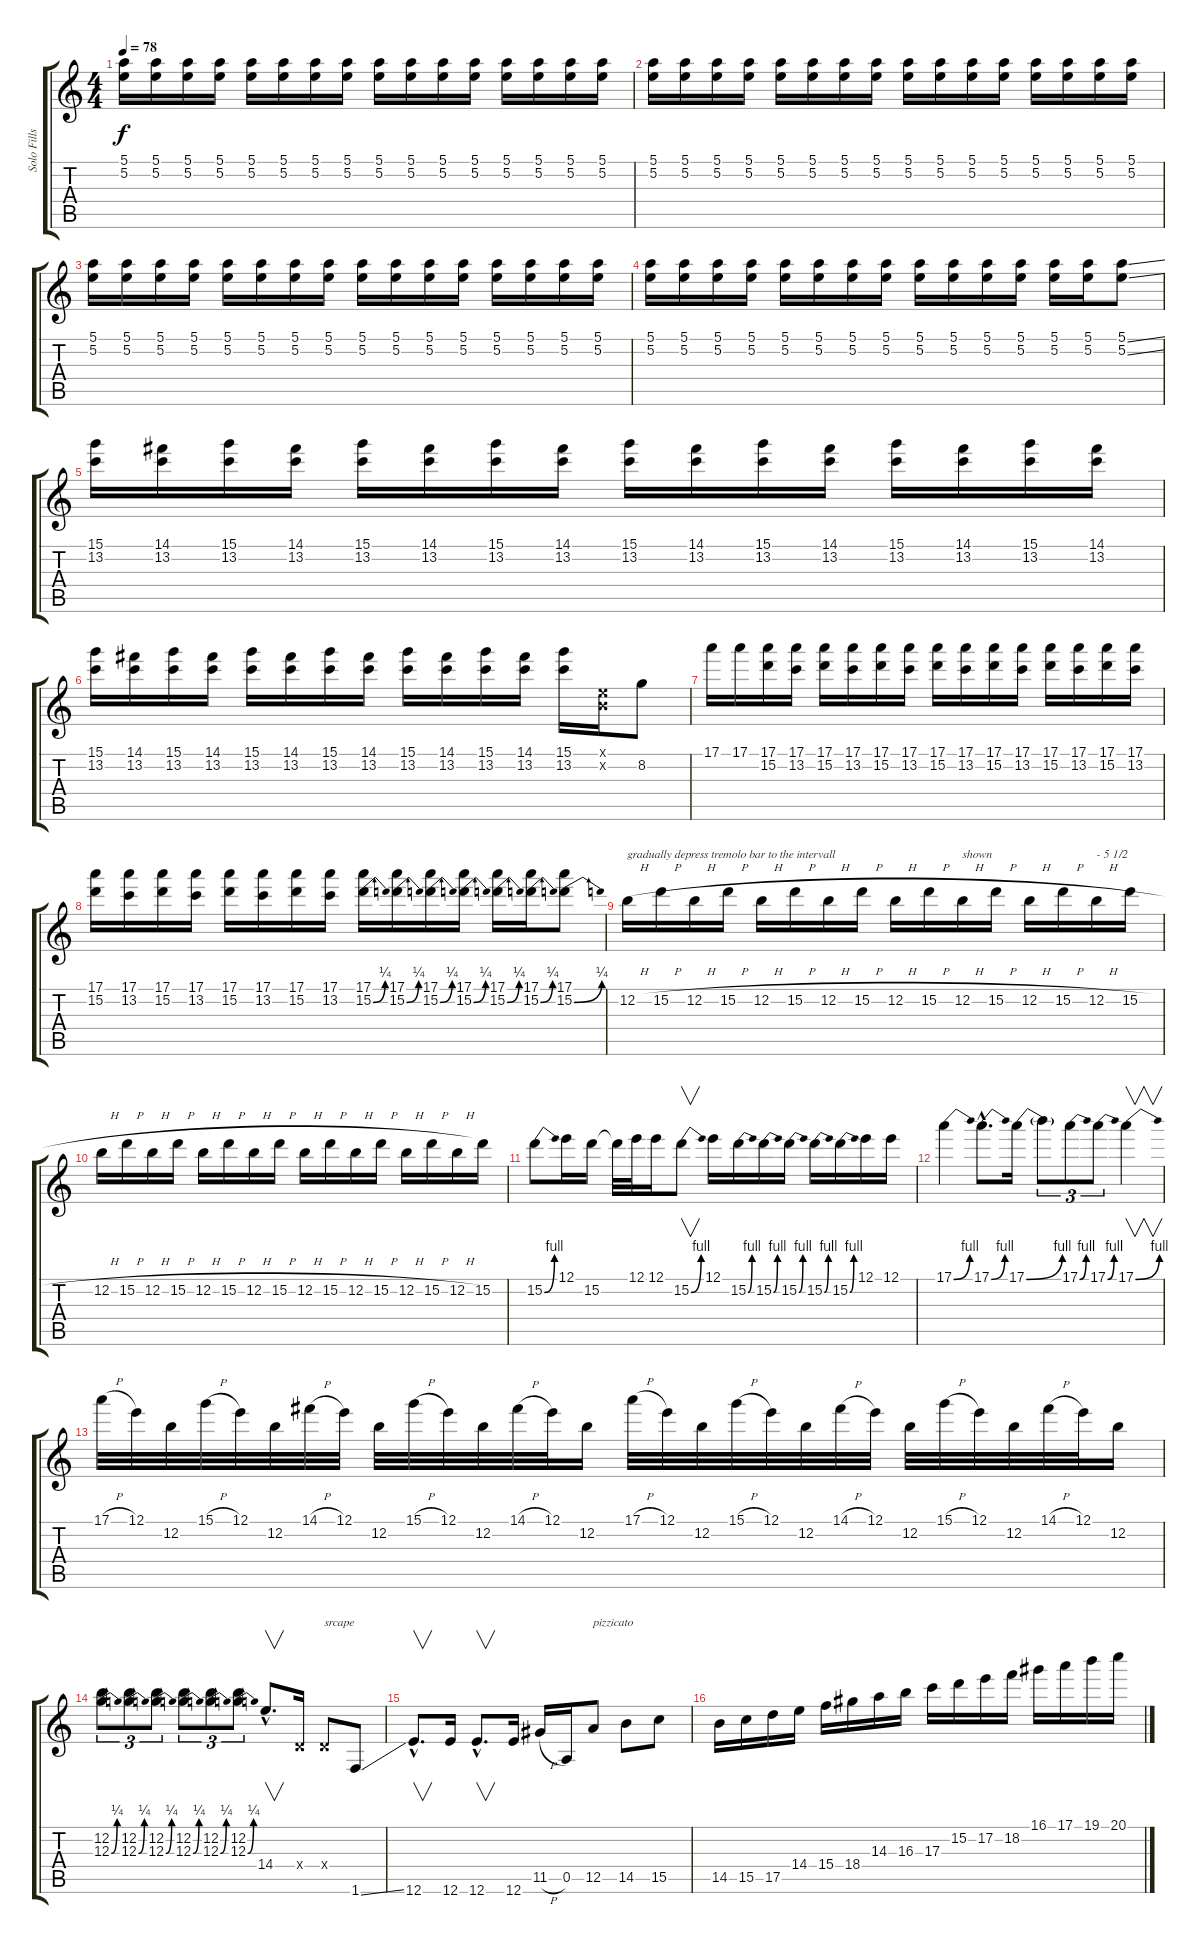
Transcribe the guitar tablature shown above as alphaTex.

\track ("Solo Fills and Guitar Solo" "Solo Fills") {instrument distortionguitar}
\staff {score tabs}
\tuning (E4 B3 G3 D3 A2 E2) {hide}
\ts (4 4)
\tempo 78
\clef g2
\ks c
(5.1 5.2).16{dy f} (5.1 5.2).16 (5.1 5.2).16 (5.1 5.2).16 (5.1 5.2).16 (5.1 5.2).16 (5.1 5.2).16 (5.1 5.2).16 (5.1 5.2).16 (5.1 5.2).16 (5.1 5.2).16 (5.1 5.2).16 (5.1 5.2).16 (5.1 5.2).16 (5.1 5.2).16 (5.1 5.2).16 |
(5.1 5.2).16 (5.1 5.2).16 (5.1 5.2).16 (5.1 5.2).16 (5.1 5.2).16 (5.1 5.2).16 (5.1 5.2).16 (5.1 5.2).16 (5.1 5.2).16 (5.1 5.2).16 (5.1 5.2).16 (5.1 5.2).16 (5.1 5.2).16 (5.1 5.2).16 (5.1 5.2).16 (5.1 5.2).16 |
(5.1 5.2).16 (5.1 5.2).16 (5.1 5.2).16 (5.1 5.2).16 (5.1 5.2).16 (5.1 5.2).16 (5.1 5.2).16 (5.1 5.2).16 (5.1 5.2).16 (5.1 5.2).16 (5.1 5.2).16 (5.1 5.2).16 (5.1 5.2).16 (5.1 5.2).16 (5.1 5.2).16 (5.1 5.2).16 |
(5.1 5.2).16 (5.1 5.2).16 (5.1 5.2).16 (5.1 5.2).16 (5.1 5.2).16 (5.1 5.2).16 (5.1 5.2).16 (5.1 5.2).16 (5.1 5.2).16 (5.1 5.2).16 (5.1 5.2).16 (5.1 5.2).16 (5.1 5.2).16 (5.1 5.2).16 (5.1{ss} 5.2{ss}).8 |
(15.1 13.2).16 (14.1 13.2).16 (15.1 13.2).16 (14.1 13.2).16 (15.1 13.2).16 (14.1 13.2).16 (15.1 13.2).16 (14.1 13.2).16 (15.1 13.2).16 (14.1 13.2).16 (15.1 13.2).16 (14.1 13.2).16 (15.1 13.2).16 (14.1 13.2).16 (15.1 13.2).16 (14.1 13.2).16 |
(15.1 13.2).16 (14.1 13.2).16 (15.1 13.2).16 (14.1 13.2).16 (15.1 13.2).16 (14.1 13.2).16 (15.1 13.2).16 (14.1 13.2).16 (15.1 13.2).16 (14.1 13.2).16 (15.1 13.2).16 (14.1 13.2).16 (15.1 13.2).16 (0.1{x} 0.2{x}).16 8.2.8 |
17.1.16 17.1.16 (17.1 15.2).16 (17.1 13.2).16 (17.1 15.2).16 (17.1 13.2).16 (17.1 15.2).16 (17.1 13.2).16 (17.1 15.2).16 (17.1 13.2).16 (17.1 15.2).16 (17.1 13.2).16 (17.1 15.2).16 (17.1 13.2).16 (17.1 15.2).16 (17.1 13.2).16 |
(17.1 15.2).16 (17.1 13.2).16 (17.1 15.2).16 (17.1 13.2).16 (17.1 15.2).16 (17.1 13.2).16 (17.1 15.2).16 (17.1 13.2).16 (17.1 15.2{be (bend 0 0 60 1)}).16 (17.1 15.2{be (bend 0 0 60 1)}).16 (17.1 15.2{be (bend 0 0 60 1)}).16 (17.1 15.2{be (bend 0 0 60 1)}).16 (17.1 15.2{be (bend 0 0 60 1)}).16 (17.1 15.2{be (bend 0 0 60 1)}).16 (17.1 15.2{be (bend 0 0 60 1)}).8 |
12.2{h}.16{txt "gradually depress tremolo bar to the intervall"} 15.2{h}.16 12.2{h}.16 15.2{h}.16 12.2{h}.16 15.2{h}.16 12.2{h}.16 15.2{h}.16 12.2{h}.16 15.2{h}.16 12.2{h}.16{txt "shown"} 15.2{h}.16 12.2{h}.16 15.2{h}.16 12.2{h}.16{txt "- 5 1/2"} 15.2{h}.16 |
12.2{h}.16 15.2{h}.16 12.2{h}.16 15.2{h}.16 12.2{h}.16 15.2{h}.16 12.2{h}.16 15.2{h}.16 12.2{h}.16 15.2{h}.16 12.2{h}.16 15.2{h}.16 12.2{h}.16 15.2{h}.16 12.2{h}.16 15.2.16 |
15.2{be (bend 0 0 60 4)}.8 12.1.16 15.2.16 15.2{t}.32 12.1.32 12.1.16 15.2{be (bend 0 0 60 4)}.8{v} 12.1.16 15.2{be (bend 0 0 60 4)}.16 15.2{be (bend 0 0 60 4)}.16 15.2{be (bend 0 0 60 4)}.16 15.2{be (bend 0 0 60 4)}.16 15.2{be (bend 0 0 60 4)}.16 12.1.16 12.1.16 |
17.1{be (bend 0 0 60 4)}.4 17.1{be (bend 0 0 60 4) hac}.8{d} 17.1{be (bend 0 0 60 4)}.16 17.1{t}.8{tu (3 2)} 17.1{be (bend 0 0 60 4)}.8{tu (3 2)} 17.1{be (bend 0 0 60 4)}.8{tu (3 2)} 17.1{be (bend 0 0 60 4)}.4{v} |
17.1{h}.32 12.1.32 12.2.32 15.1{h}.32 12.1.32 12.2.32 14.1{h}.32 12.1.32 12.2.32 15.1{h}.32 12.1.32 12.2.32 14.1{h}.32 12.1.32 12.2.16 17.1{h}.32 12.1.32 12.2.32 15.1{h}.32 12.1.32 12.2.32 14.1{h}.32 12.1.32 12.2.32 15.1{h}.32 12.1.32 12.2.32 14.1{h}.32 12.1.32 12.2.16 |
(12.2 12.3{be (bend 0 0 60 1)}).8{tu (3 2)} (12.2 12.3{be (bend 0 0 60 1)}).8{tu (3 2)} (12.2 12.3{be (bend 0 0 60 1)}).8{tu (3 2)} (12.2 12.3{be (bend 0 0 60 1)}).8{tu (3 2)} (12.2 12.3{be (bend 0 0 60 1)}).8{tu (3 2)} (12.2 12.3{be (bend 0 0 60 1)}).8{tu (3 2)} 14.4{hac}.8{v d} 0.4{x}.16 0.4{x}.8{txt "srcape"} 1.6{ss}.8 |
12.6{hac}.8{v d} 12.6.16 12.6{hac}.8{v d} 12.6.16 11.5{h}.16 0.5.16 12.5.8{txt "pizzicato"} 14.5.8 15.5.8 |
14.5.16 15.5.16 17.5.16 14.4.16 15.4.16 18.4.16 14.3.16 16.3.16 17.3.16 15.2.16 17.2.16 18.2.16 16.1.16 17.1.16 19.1.16 20.1.16
